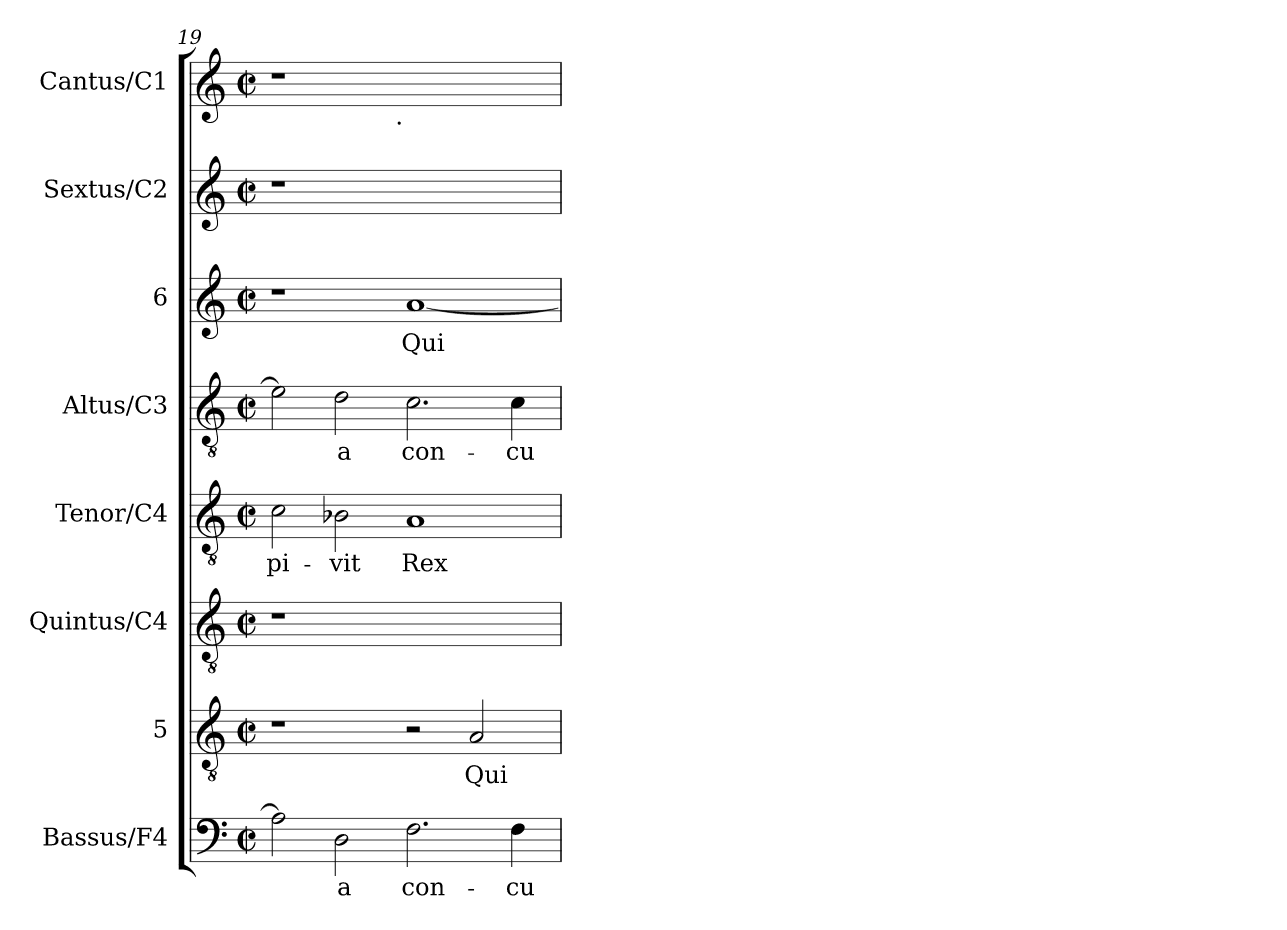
**kern	**text	**kern	**text	**kern	**kern	**text	**kern	**text	**kern	**text	**kern	**kern
*part8	*part8	*part7	*part7	*part6	*part5	*part5	*part4	*part4	*part3	*part3	*part2	*part1
*staff8	*staff8	*staff7	*staff7	*staff6	*staff5	*staff5	*staff4	*staff4	*staff3	*staff3	*staff2	*staff1
*I"Bassus/F4	*	*I"5	*	*I"Quintus/C4	*I"Tenor/C4	*	*I"Altus/C3	*	*I"6	*	*I"Sextus/C2	*I"Cantus/C1
*I'B	*	*	*	*	*I'T	*	*I'A	*	*	*	*	*I'C
*clefF4	*	*clefGv2	*	*clefGv2	*clefGv2	*	*clefGv2	*	*clefG2	*	*clefG2	*clefG2
*k[]	*	*k[]	*	*k[]	*k[]	*	*k[]	*	*k[]	*	*k[]	*k[]
*C:	*	*C:	*	*C:	*C:	*	*C:	*	*C:	*	*C:	*C:
*M2/2	*	*M2/2	*	*M2/2	*M2/2	*	*M2/2	*	*M2/2	*	*M2/2	*M2/2
*met(c|)	*	*met(c|)	*	*met(c|)	*met(c|)	*	*met(c|)	*	*met(c|)	*	*met(c|)	*met(c|)
=19	=19	=19	=19	=19	=19	=19	=19	=19	=19	=19	=19	=19
!	!LO:LY:b:cj	!	!	!	!	!LO:LY:b:cj	!	!LO:LY:b:cj	!	!	!	!
*	*	*	*	*	*	*	*	*	*	*	*	*^
2A\]	--	1r	.	1r	2c\	-pi-	2e\]	--	1r	.	1r	1r	2ryy
!	!LO:LY:b:cj	!	!	!	!	!LO:LY:b:cj	!	!LO:LY:b:cj	!	!	!	!	!
2D\	-a	.	.	.	2B-X\	-vit	2d\	-a	.	.	.	.	4...ryy
!	!	!	!	!	!	!	!	!	!	!	!	!	!LO:TX:b:t=.
.	.	.	.	.	.	.	.	.	.	.	.	.	1ryy
!	!LO:LY:b:cj	!	!	!	!	!LO:LY:b:cj	!	!LO:LY:b:cj	!	!LO:LY:b:cj	!	!	!
2.F\	con-	2r	.	1ryy	1A	Rex	2.c\	con-	[<1a	Qui-	1ryy	1ryy	.
!	!	!	!LO:LY:b:rj	!	!	!	!	!	!	!	!	!	!
.	.	2A/	Qui-	.	.	.	.	.	.	.	.	.	.
!	!LO:LY:b:cj	!	!	!	!	!	!	!LO:LY:b:cj	!	!	!	!	!
4F\	-cu-	.	.	.	.	.	4c\	-cu-	.	.	.	.	.
.	.	.	.	.	.	.	.	.	.	.	.	.	32ryy
*	*	*	*	*	*	*	*	*	*	*	*	*v	*v
=	=	=	=	=	=	=	=	=	=	=	=	=
*-	*-	*-	*-	*-	*-	*-	*-	*-	*-	*-	*-	*-
